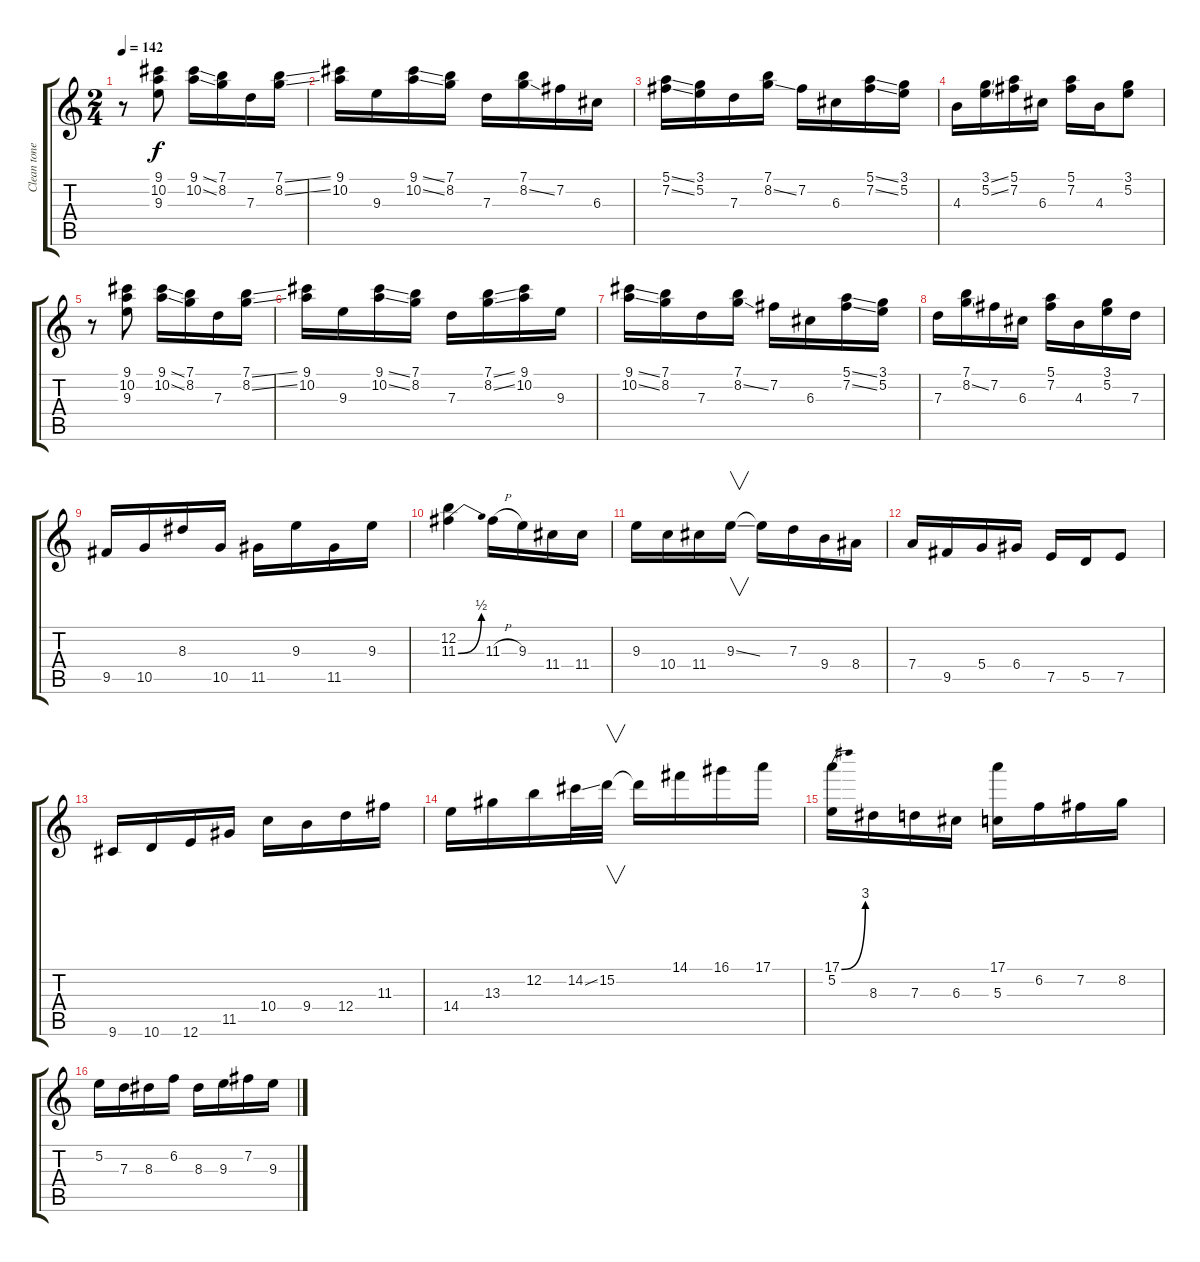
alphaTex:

\track ("Clean tone guitar" "Clean tone") {instrument electricguitarclean}
\staff {score tabs}
\tuning (E4 B3 G3 D3 A2 E2) {hide}
\ts (2 4)
\tempo 142
\clef g2
\ks c
r.8{dy f} (9.1 10.2 9.3).8 (9.1{ss} 10.2{ss}).16 (7.1 8.2).16 7.3.16 (7.1{ss} 8.2{ss}).16 |
(9.1 10.2).16 9.3.16 (9.1{ss} 10.2{ss}).16 (7.1 8.2).16 7.3.16 (7.1 8.2{ss}).16 7.2.16 6.3.16 |
(5.1{ss} 7.2{ss}).16 (3.1 5.2).16 7.3.16 (7.1 8.2{ss}).16 7.2.16 6.3.16 (5.1{ss} 7.2{ss}).16 (3.1 5.2).16 |
4.3.16 (3.1{ss} 5.2{ss}).16 (5.1 7.2).16 6.3.16 (5.1 7.2).16 4.3.16 (3.1 5.2).8 |
r.8 (9.1 10.2 9.3).8 (9.1{ss} 10.2{ss}).16 (7.1 8.2).16 7.3.16 (7.1{ss} 8.2{ss}).16 |
(9.1 10.2).16 9.3.16 (9.1{ss} 10.2{ss}).16 (7.1 8.2).16 7.3.16 (7.1{ss} 8.2{ss}).16 (9.1 10.2).16 9.3.16 |
(9.1{ss} 10.2{ss}).16 (7.1 8.2).16 7.3.16 (7.1 8.2{ss}).16 7.2.16 6.3.16 (5.1{ss} 7.2{ss}).16 (3.1 5.2).16 |
7.3.16 (7.1 8.2{ss}).16 7.2.16 6.3.16 (5.1 7.2).16 4.3.16 (3.1 5.2).16 7.3.16 |
9.5.16 10.5.16 8.3.16 10.5.16 11.5.16 9.3.16 11.5.16 9.3.16 |
(12.2 11.3{be (bend 0 0 60 2)}).4 11.3{h}.16 9.3.16 11.4.16 11.4.16 |
9.3.16 10.4.16 11.4.16 9.3{ss}.16{v} 9.3{t}.16 7.3.16 9.4.16 8.4.16 |
7.4.16 9.5.16 5.4.16 6.4.16 7.5.16 5.5.16 7.5.8 |
9.6.16 10.6.16 12.6.16 11.5.16 10.4.16 9.4.16 12.4.16 11.3.16 |
14.4.16 13.3.16 12.2.16 14.2{ss}.32 15.2.32{v} 15.2{t}.16 14.1.16 16.1.16 17.1.16 |
(17.1{be (bend 0 0 60 12)} 5.2).16 8.3.16 7.3.16 6.3.16 (17.1 5.3).16 6.2.16 7.2.16 8.2.16 |
5.2.16 7.3.16 8.3.16 6.2.16 8.3.16 9.3.16 7.2.16 9.3.16
